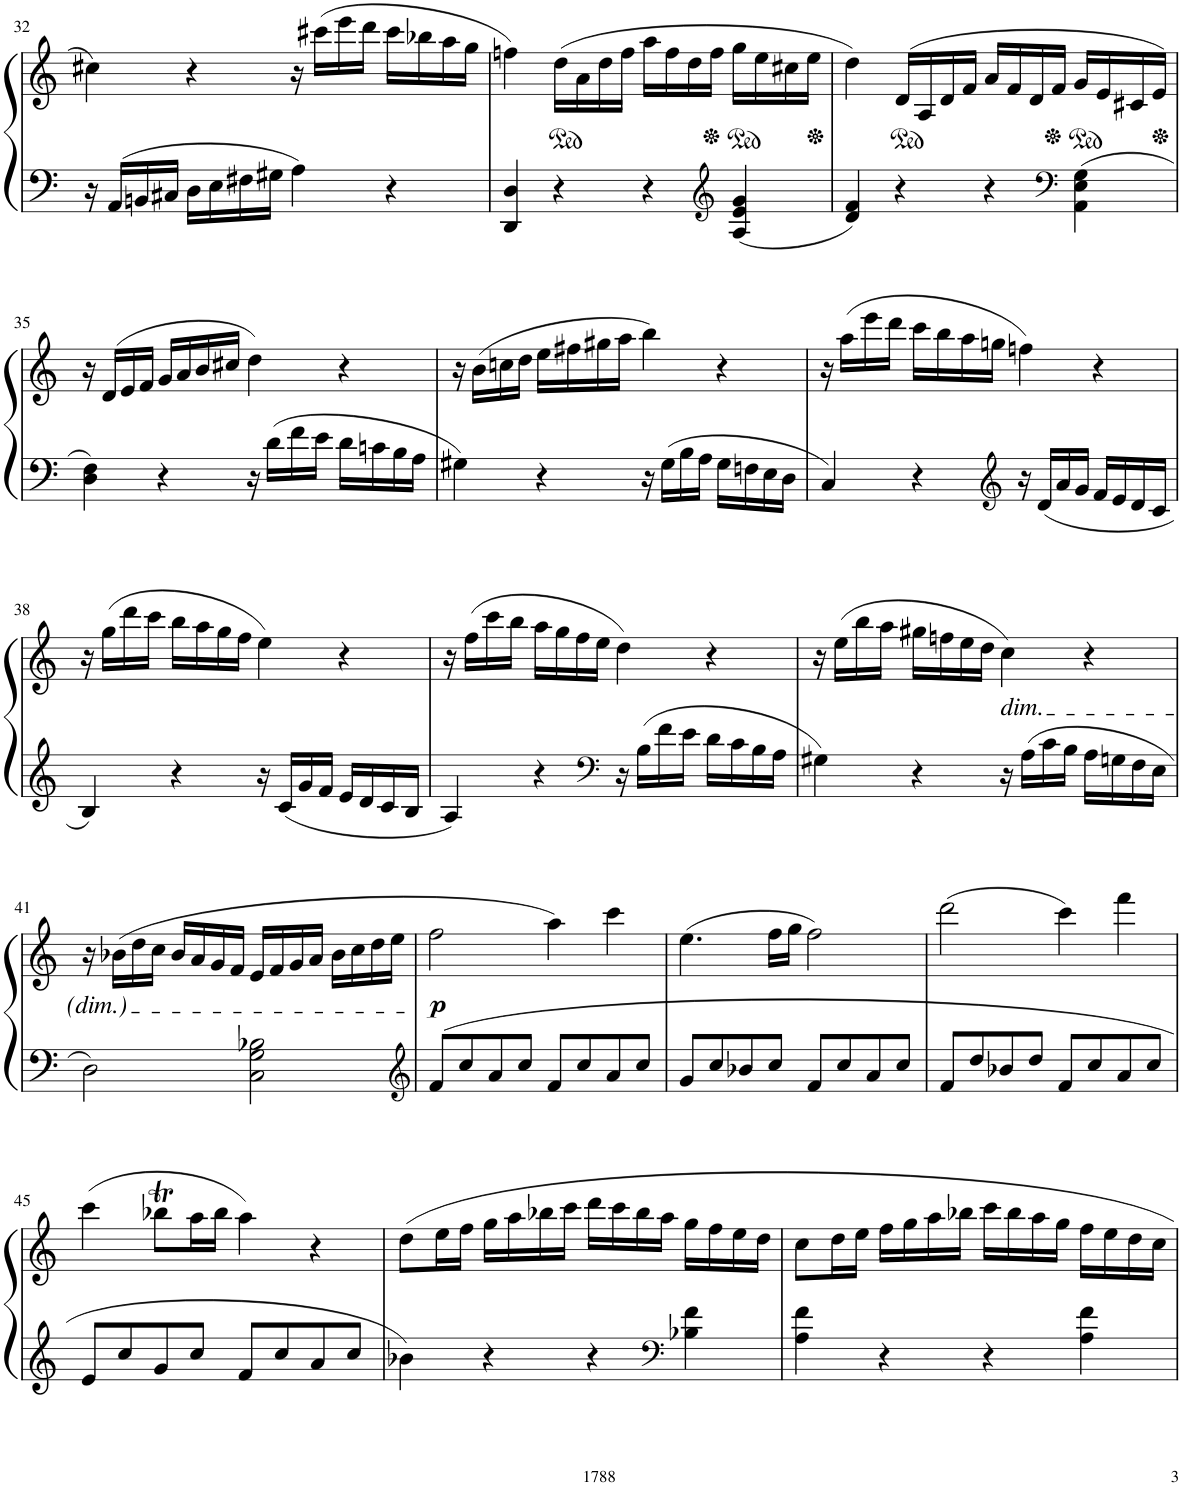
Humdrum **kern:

**kern	**kern	**dynam
*part1	*part1	*part1
*staff2	*staff1	*staff1/2
*I"Piano	*	*
*I'Pno.	*	*
!!LO:PB:g=z
*clefF4	*clefG2	*
*k[]	*k[]	*
*M4/4	*M4/4	*
*met(c)	*met(c)	*
=32	=32	=32
16r	4cc#X\	.
16AA/LL	.	.
16BBn/	.	.
16C#X/JJ	.	.
16D\LL	4r	.
16E\	.	.
16F#X\	.	.
16G#X\JJ	.	.
4A\	16r	.
.	(16ccc#X\LL	.
.	16eee\	.
.	16ddd\JJ	.
4r	16ccc#\LL	.
.	16bb-X\	.
.	16aa\	.
.	16gg\JJ	.
=33	=33	=33
4DD/ 4D/	4ffn\)	.
*	*ped	*
4r	(16dd\LL	.
.	16a\	.
.	16dd\	.
.	16ff\JJ	.
4r	16aa\LL	.
.	16ff\	.
.	16dd\	.
.	16ff\JJ	.
*clefG2	*	*
*	*Xped	*
*	*ped	*
4A/ 4e/ 4g/	16gg\LL	.
.	16ee\	.
.	16cc#X\	.
.	16ee\JJ	.
=34	=34	=34
*	*Xped	*
4d/ 4f/	4dd\)	.
*	*ped	*
4r	(>16d/LL	.
.	16A/	.
.	16d/	.
.	16f/JJ	.
4r	16a/LL	.
.	16f/	.
.	16d/	.
.	16f/JJ	.
*clefF4	*	*
*	*Xped	*
*	*ped	*
4AA\ 4E\ 4G\	16g/LL	.
.	16e/	.
.	16c#X/	.
.	16e/JJ)	.
!!LO:LB:g=z
=35	=35	=35
*	*Xped	*
4D\ 4F\	16r	.
.	(16d/LL	.
.	16e/	.
.	16f/JJ	.
4r	16g/LL	.
.	16a/	.
.	16b/	.
.	16cc#X/JJ	.
16r	4dd\)	.
16d\LL	.	.
16f\	.	.
16e\JJ	.	.
16d\LL	4r	.
16cn\	.	.
16B\	.	.
16A\JJ	.	.
=36	=36	=36
4G#X\	16r	.
.	(16b\LL	.
.	16ccn\	.
.	16dd\JJ	.
4r	16ee\LL	.
.	16ff#X\	.
.	16gg#X\	.
.	16aa\JJ	.
16r	4bb\)	.
16G#\LL	.	.
16B\	.	.
16A\JJ	.	.
16G#\LL	4r	.
16Fn\	.	.
16E\	.	.
16D\JJ	.	.
=37	=37	=37
4C/	16r	.
.	(16aa\LL	.
.	16eee\	.
.	16ddd\JJ	.
4r	16ccc\LL	.
.	16bb\	.
.	16aa\	.
.	16ggn\JJ	.
*clefG2	*	*
16r	4ffn\)	.
16d/LL	.	.
16a/	.	.
16g/JJ	.	.
16f/LL	4r	.
16e/	.	.
16d/	.	.
16c/JJ	.	.
!!LO:LB:g=z
=38	=38	=38
4B/	16r	.
.	(16gg\LL	.
.	16ddd\	.
.	16ccc\JJ	.
4r	16bb\LL	.
.	16aa\	.
.	16gg\	.
.	16ff\JJ	.
16r	4ee\)	.
16c/LL	.	.
16g/	.	.
16f/JJ	.	.
16e/LL	4r	.
16d/	.	.
16c/	.	.
16B/JJ	.	.
=39	=39	=39
4A/	16r	.
.	(16ff\LL	.
.	16ccc\	.
.	16bb\JJ	.
4r	16aa\LL	.
.	16gg\	.
.	16ff\	.
.	16ee\JJ	.
*clefF4	*	*
16r	4dd\)	.
16B\LL	.	.
16f\	.	.
16e\JJ	.	.
16d\LL	4r	.
16c\	.	.
16B\	.	.
16A\JJ	.	.
=40	=40	=40
4G#X\	16r	.
.	(16ee\LL	.
.	16bb\	.
.	16aa\JJ	.
4r	16gg#X\LL	.
.	16ffn\	.
.	16ee\	.
.	16dd\JJ	.
!	!LO:TX:b:i:t=dim.	!
16r	4cc\)	.
16A\LL	.	.
16c\	.	.
16B\JJ	.	.
16A\LL	4r	.
16Gn\	.	.
16F\	.	.
16E\JJ	.	.
!!LO:LB:g=z
=41	=41	=41
2D\	16r	.
.	(16b-X\LL	.
.	16dd\	.
.	16cc\JJ	.
.	16b-/LL	.
.	16a/	.
.	16g/	.
.	16f/JJ	.
2C\ 2G\ 2B-X\	16e/LL	.
.	16f/	.
.	16g/	.
.	16a/JJ	.
.	16b-\LL	.
.	16cc\	.
.	16dd\	.
.	16ee\JJ	.
=42	=42	=42
*clefG2	*	*
!	!	!LO:DY:b
8f/L	2ff\	p
8cc/	.	.
8a/	.	.
8cc/J	.	.
8f/L	4aa\)	.
8cc/	.	.
8a/	4ccc\	.
8cc/J	.	.
=43	=43	=43
8g/L	(4.ee\	.
8cc/	.	.
8b-X/	.	.
8cc/J	16ff\LL	.
.	16gg\JJ	.
8f/L	2ff\)	.
8cc/	.	.
8a/	.	.
8cc/J	.	.
=44	=44	=44
8f/L	(2ddd\	.
8dd/	.	.
8b-X/	.	.
8dd/J	.	.
8f/L	4ccc\)	.
8cc/	.	.
8a/	4fff\	.
8cc/J	.	.
!!LO:LB:g=z
=45	=45	=45
8e/L	(4ccc\	.
8cc/	.	.
8g/	8bb-XT\L	.
8cc/J	16aa\L	.
.	16bb-\JJ	.
8f/L	4aa\)	.
8cc/	.	.
8a/	4r	.
8cc/J	.	.
=46	=46	=46
4b-X\	8dd\L	.
.	16ee\L	.
.	16ff\JJ	.
4r	16gg\LL	.
.	16aa\	.
.	16bb-X\	.
.	16ccc\JJ	.
4r	16ddd\LL	.
.	16ccc\	.
.	16bb-\	.
.	16aa\JJ	.
*clefF4	*	*
4B-X\ 4f\	16gg\LL	.
.	16ff\	.
.	16ee\	.
.	16dd\JJ	.
=47	=47	=47
4A\ 4f\	8cc\L	.
.	16dd\L	.
.	16ee\JJ	.
4r	16ff\LL	.
.	16gg\	.
.	16aa\	.
.	16bb-X\JJ	.
4r	16ccc\LL	.
.	16bb-\	.
.	16aa\	.
.	16gg\JJ	.
4A\ 4f\	16ff\LL	.
.	16ee\	.
.	16dd\	.
.	16cc\JJ	.
=	=	=
*-	*-	*-
